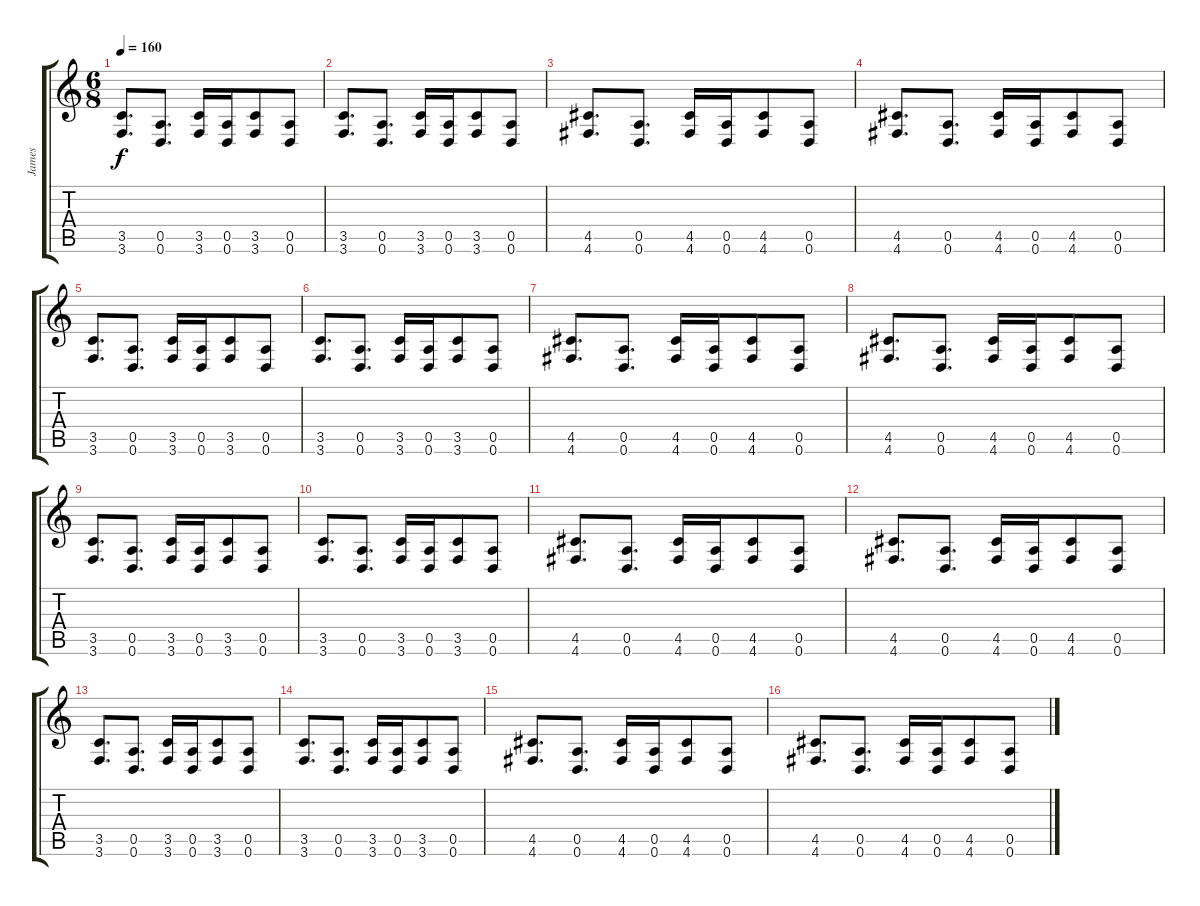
\track ("James" "James") {instrument distortionguitar}
\staff {score tabs}
\tuning (E4 B3 G3 D3 A2 D2) {hide}
\ts (6 8)
\tempo 160
\clef g2
\ks c
(3.5 3.6).8{d dy f} (0.5 0.6).8{d} (3.5 3.6).16 (0.5 0.6).16 (3.5 3.6).8 (0.5 0.6).8 |
(3.5 3.6).8{d volume 8} (0.5 0.6).8{d} (3.5 3.6).16 (0.5 0.6).16 (3.5 3.6).8 (0.5 0.6).8 |
(4.5 4.6).8{d} (0.5 0.6).8{d} (4.5 4.6).16 (0.5 0.6).16 (4.5 4.6).8 (0.5 0.6).8 |
(4.5 4.6).8{d} (0.5 0.6).8{d} (4.5 4.6).16 (0.5 0.6).16 (4.5 4.6).8 (0.5 0.6).8 |
(3.5 3.6).8{d} (0.5 0.6).8{d} (3.5 3.6).16 (0.5 0.6).16 (3.5 3.6).8 (0.5 0.6).8 |
(3.5 3.6).8{d volume 5} (0.5 0.6).8{d} (3.5 3.6).16 (0.5 0.6).16 (3.5 3.6).8 (0.5 0.6).8 |
(4.5 4.6).8{d} (0.5 0.6).8{d} (4.5 4.6).16 (0.5 0.6).16 (4.5 4.6).8 (0.5 0.6).8 |
(4.5 4.6).8{d} (0.5 0.6).8{d} (4.5 4.6).16 (0.5 0.6).16 (4.5 4.6).8 (0.5 0.6).8 |
(3.5 3.6).8{d} (0.5 0.6).8{d} (3.5 3.6).16 (0.5 0.6).16 (3.5 3.6).8 (0.5 0.6).8 |
(3.5 3.6).8{d volume 0} (0.5 0.6).8{d} (3.5 3.6).16 (0.5 0.6).16 (3.5 3.6).8 (0.5 0.6).8 |
(4.5 4.6).8{d} (0.5 0.6).8{d} (4.5 4.6).16 (0.5 0.6).16 (4.5 4.6).8 (0.5 0.6).8 |
(4.5 4.6).8{d} (0.5 0.6).8{d} (4.5 4.6).16 (0.5 0.6).16 (4.5 4.6).8 (0.5 0.6).8 |
(3.5 3.6).8{d} (0.5 0.6).8{d} (3.5 3.6).16 (0.5 0.6).16 (3.5 3.6).8 (0.5 0.6).8 |
(3.5 3.6).8{d} (0.5 0.6).8{d} (3.5 3.6).16 (0.5 0.6).16 (3.5 3.6).8 (0.5 0.6).8 |
(4.5 4.6).8{d} (0.5 0.6).8{d} (4.5 4.6).16 (0.5 0.6).16 (4.5 4.6).8 (0.5 0.6).8 |
(4.5 4.6).8{d} (0.5 0.6).8{d} (4.5 4.6).16 (0.5 0.6).16 (4.5 4.6).8 (0.5 0.6).8
